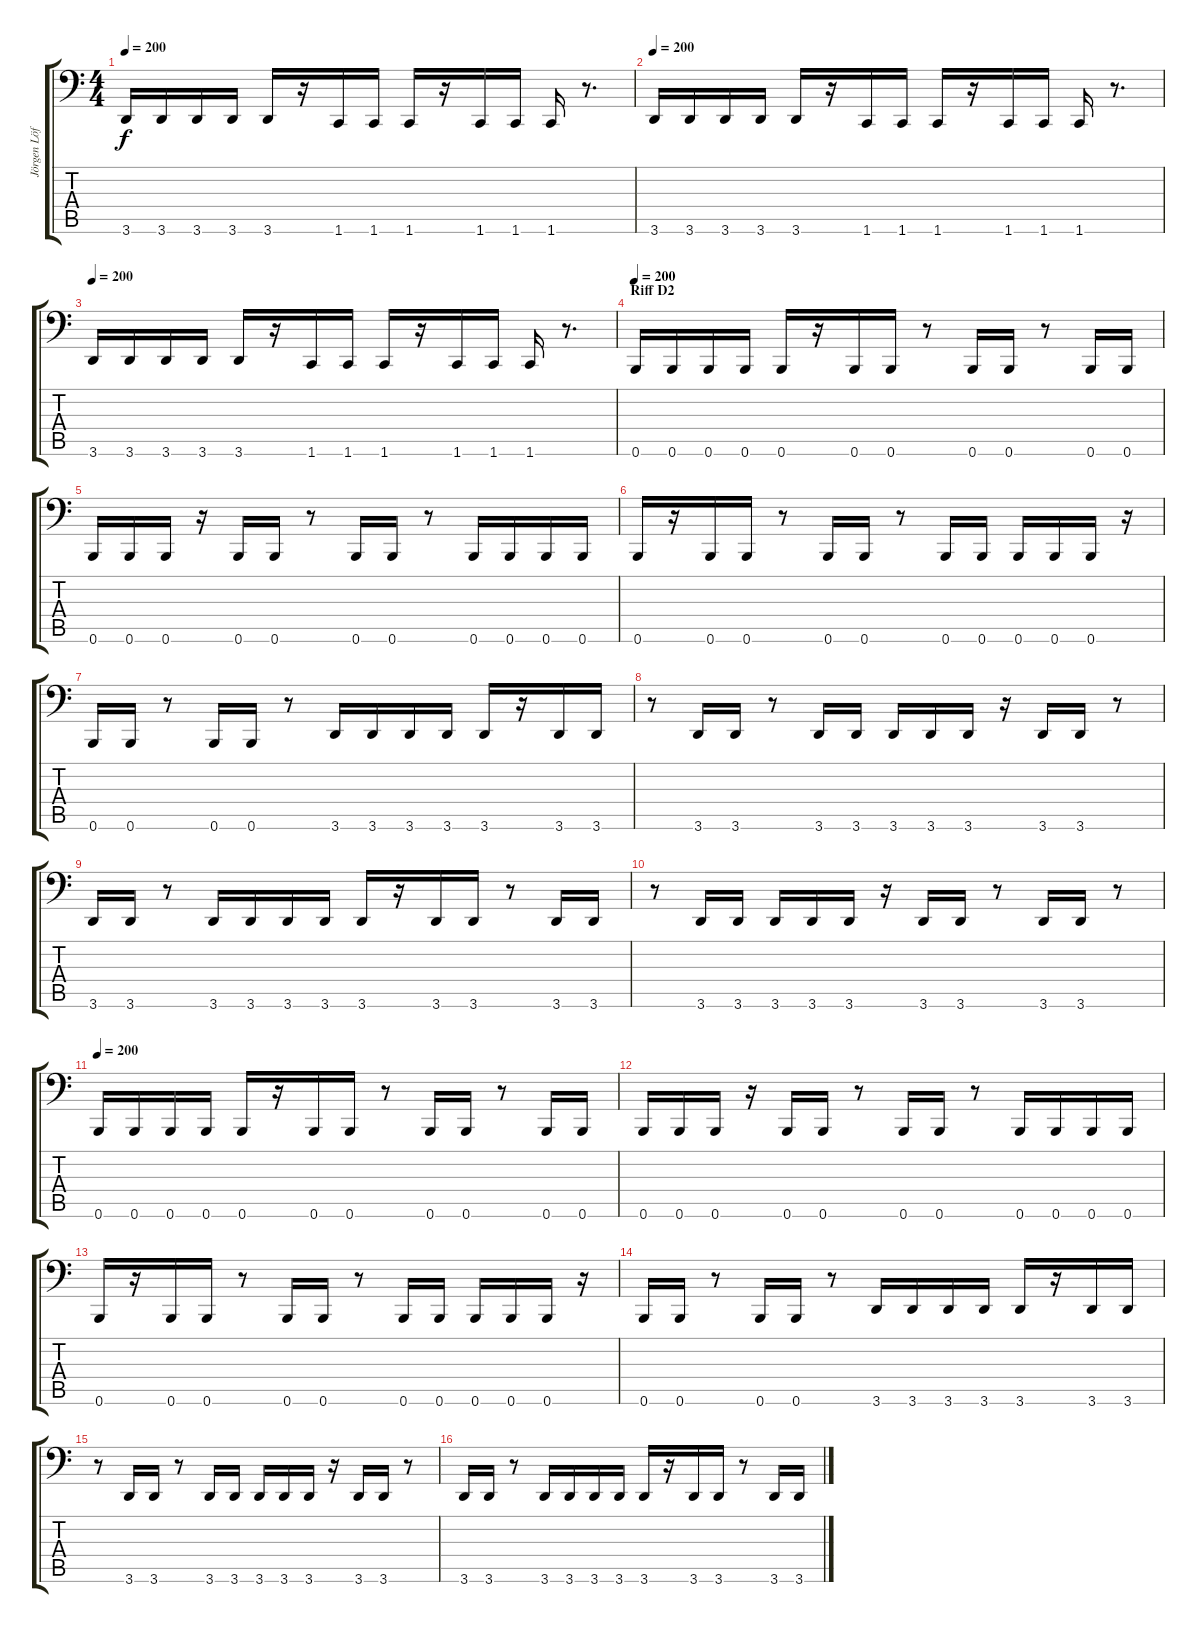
\track ("Jörgen Löfberg" "Jörgen Löf") {instrument electricbasspick}
\staff {score tabs}
\tuning (B2 Gb2 D2 A1 E1 B0) {hide}
\ts (4 4)
\tempo 200
\clef f4
\ks c
3.6.16{dy f} 3.6.16 3.6.16 3.6.16 3.6.16 r.16 1.6.16 1.6.16 1.6.16 r.16 1.6.16 1.6.16 1.6.16 r.8{d} |
\tempo 200
3.6.16 3.6.16 3.6.16 3.6.16 3.6.16 r.16 1.6.16 1.6.16 1.6.16 r.16 1.6.16 1.6.16 1.6.16 r.8{d} |
\tempo 200
3.6.16 3.6.16 3.6.16 3.6.16 3.6.16 r.16 1.6.16 1.6.16 1.6.16 r.16 1.6.16 1.6.16 1.6.16 r.8{d} |
\section ("" "Riff D2")
\tempo 200
0.6.16 0.6.16 0.6.16 0.6.16 0.6.16 r.16 0.6.16 0.6.16 r.8 0.6.16 0.6.16 r.8 0.6.16 0.6.16 |
0.6.16 0.6.16 0.6.16 r.16 0.6.16 0.6.16 r.8 0.6.16 0.6.16 r.8 0.6.16 0.6.16 0.6.16 0.6.16 |
0.6.16 r.16 0.6.16 0.6.16 r.8 0.6.16 0.6.16 r.8 0.6.16 0.6.16 0.6.16 0.6.16 0.6.16 r.16 |
0.6.16 0.6.16 r.8 0.6.16 0.6.16 r.8 3.6.16 3.6.16 3.6.16 3.6.16 3.6.16 r.16 3.6.16 3.6.16 |
r.8 3.6.16 3.6.16 r.8 3.6.16 3.6.16 3.6.16 3.6.16 3.6.16 r.16 3.6.16 3.6.16 r.8 |
3.6.16 3.6.16 r.8 3.6.16 3.6.16 3.6.16 3.6.16 3.6.16 r.16 3.6.16 3.6.16 r.8 3.6.16 3.6.16 |
r.8 3.6.16 3.6.16 3.6.16 3.6.16 3.6.16 r.16 3.6.16 3.6.16 r.8 3.6.16 3.6.16 r.8 |
\tempo 200
0.6.16 0.6.16 0.6.16 0.6.16 0.6.16 r.16 0.6.16 0.6.16 r.8 0.6.16 0.6.16 r.8 0.6.16 0.6.16 |
0.6.16 0.6.16 0.6.16 r.16 0.6.16 0.6.16 r.8 0.6.16 0.6.16 r.8 0.6.16 0.6.16 0.6.16 0.6.16 |
0.6.16 r.16 0.6.16 0.6.16 r.8 0.6.16 0.6.16 r.8 0.6.16 0.6.16 0.6.16 0.6.16 0.6.16 r.16 |
0.6.16 0.6.16 r.8 0.6.16 0.6.16 r.8 3.6.16 3.6.16 3.6.16 3.6.16 3.6.16 r.16 3.6.16 3.6.16 |
r.8 3.6.16 3.6.16 r.8 3.6.16 3.6.16 3.6.16 3.6.16 3.6.16 r.16 3.6.16 3.6.16 r.8 |
3.6.16 3.6.16 r.8 3.6.16 3.6.16 3.6.16 3.6.16 3.6.16 r.16 3.6.16 3.6.16 r.8 3.6.16 3.6.16
